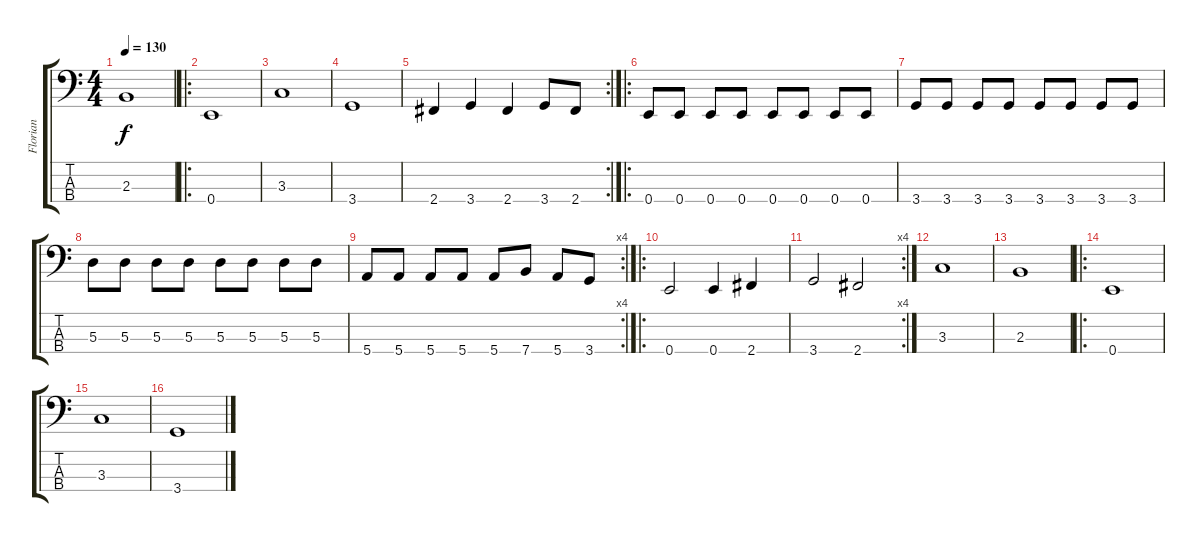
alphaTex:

\track ("Florian" "Florian") {instrument acousticguitarnylon}
\staff {score tabs}
\tuning (G2 D2 A1 E1) {hide}
\ts (4 4)
\tempo 130
\clef f4
\ks c
2.3.1{dy f} |
\ro
0.4.1 |
3.3.1 |
3.4.1 |
\rc 2
2.4.4 3.4.4 2.4.4 3.4.8 2.4.8 |
\ro
0.4.8 0.4.8 0.4.8 0.4.8 0.4.8 0.4.8 0.4.8 0.4.8 |
3.4.8 3.4.8 3.4.8 3.4.8 3.4.8 3.4.8 3.4.8 3.4.8 |
5.3.8 5.3.8 5.3.8 5.3.8 5.3.8 5.3.8 5.3.8 5.3.8 |
\rc 4
5.4.8 5.4.8 5.4.8 5.4.8 5.4.8 7.4.8 5.4.8 3.4.8 |
\ro
0.4.2 0.4.4 2.4.4 |
\rc 4
3.4.2 2.4.2 |
3.3.1 |
2.3.1 |
\ro
0.4.1 |
3.3.1 |
3.4.1
